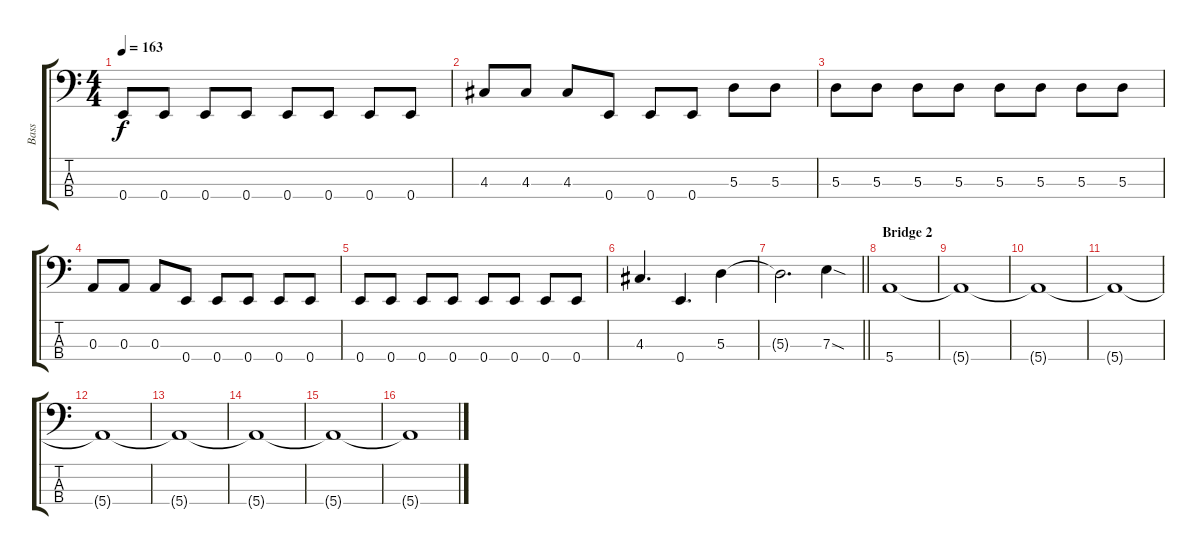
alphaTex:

\track ("Bass" "Bass") {instrument electricbasspick}
\staff {score tabs}
\tuning (G2 D2 A1 E1) {hide}
\ts (4 4)
\tempo 163
\clef f4
\ks c
0.4.8{dy f} 0.4.8 0.4.8 0.4.8 0.4.8 0.4.8 0.4.8 0.4.8 |
4.3.8 4.3.8 4.3.8 0.4.8 0.4.8 0.4.8 5.3.8 5.3.8 |
5.3.8 5.3.8 5.3.8 5.3.8 5.3.8 5.3.8 5.3.8 5.3.8 |
0.3.8 0.3.8 0.3.8 0.4.8 0.4.8 0.4.8 0.4.8 0.4.8 |
0.4.8 0.4.8 0.4.8 0.4.8 0.4.8 0.4.8 0.4.8 0.4.8 |
4.3.4{d} 0.4.4{d} 5.3.4 |
\barLineRight lightlight
5.3{t}.2{d} 7.3{sod}.4 |
\section ("" "Bridge 2")
5.4.1 |
5.4{t}.1 |
5.4{t}.1 |
5.4{t}.1 |
5.4{t}.1 |
5.4{t}.1 |
5.4{t}.1 |
5.4{t}.1 |
5.4{t}.1
